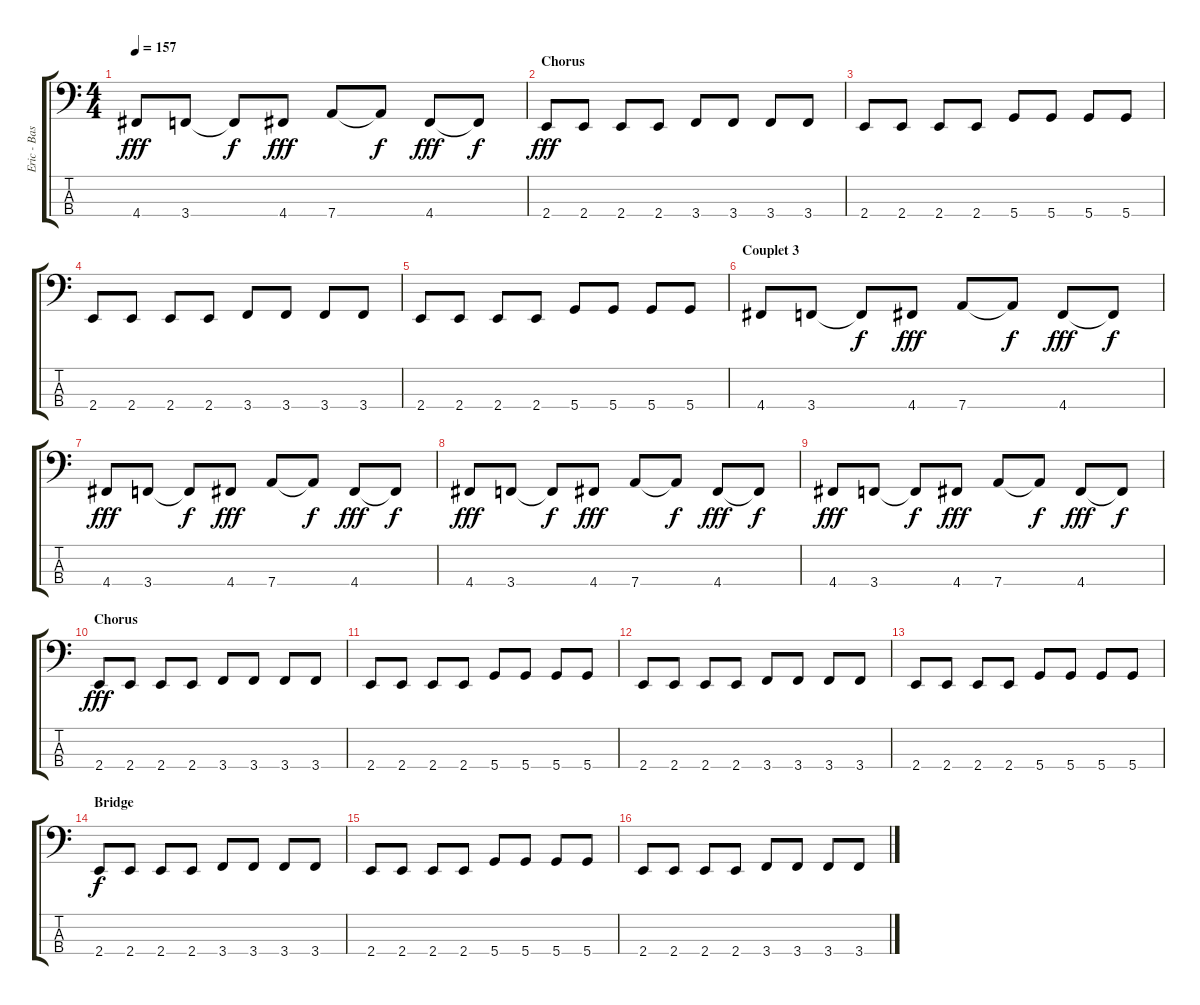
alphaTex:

\track ("Eric - Bass" "Eric - Bas") {instrument slapbass2}
\staff {score tabs}
\tuning (G2 D2 A1 D1) {hide}
\ts (4 4)
\tempo 157
\clef f4
\ks c
4.4.8{dy fff} 3.4.8 3.4{t}.8{dy f} 4.4.8{dy fff} 7.4.8 7.4{t}.8{dy f} 4.4.8{dy fff} 4.4{t}.8{dy f} |
\section ("" "Chorus")
2.4.8{dy fff} 2.4.8 2.4.8 2.4.8 3.4.8 3.4.8 3.4.8 3.4.8 |
2.4.8 2.4.8 2.4.8 2.4.8 5.4.8 5.4.8 5.4.8 5.4.8 |
2.4.8 2.4.8 2.4.8 2.4.8 3.4.8 3.4.8 3.4.8 3.4.8 |
2.4.8 2.4.8 2.4.8 2.4.8 5.4.8 5.4.8 5.4.8 5.4.8 |
\section ("" "Couplet 3")
4.4.8 3.4.8 3.4{t}.8{dy f} 4.4.8{dy fff} 7.4.8 7.4{t}.8{dy f} 4.4.8{dy fff} 4.4{t}.8{dy f} |
4.4.8{dy fff} 3.4.8 3.4{t}.8{dy f} 4.4.8{dy fff} 7.4.8 7.4{t}.8{dy f} 4.4.8{dy fff} 4.4{t}.8{dy f} |
4.4.8{dy fff} 3.4.8 3.4{t}.8{dy f} 4.4.8{dy fff} 7.4.8 7.4{t}.8{dy f} 4.4.8{dy fff} 4.4{t}.8{dy f} |
4.4.8{dy fff} 3.4.8 3.4{t}.8{dy f} 4.4.8{dy fff} 7.4.8 7.4{t}.8{dy f} 4.4.8{dy fff} 4.4{t}.8{dy f} |
\section ("" "Chorus")
2.4.8{dy fff} 2.4.8 2.4.8 2.4.8 3.4.8 3.4.8 3.4.8 3.4.8 |
2.4.8 2.4.8 2.4.8 2.4.8 5.4.8 5.4.8 5.4.8 5.4.8 |
2.4.8 2.4.8 2.4.8 2.4.8 3.4.8 3.4.8 3.4.8 3.4.8 |
2.4.8 2.4.8 2.4.8 2.4.8 5.4.8 5.4.8 5.4.8 5.4.8 |
\section ("" "Bridge")
2.4.8{dy f} 2.4.8 2.4.8 2.4.8 3.4.8 3.4.8 3.4.8 3.4.8 |
2.4.8 2.4.8 2.4.8 2.4.8 5.4.8 5.4.8 5.4.8 5.4.8 |
2.4.8 2.4.8 2.4.8 2.4.8 3.4.8 3.4.8 3.4.8 3.4.8
